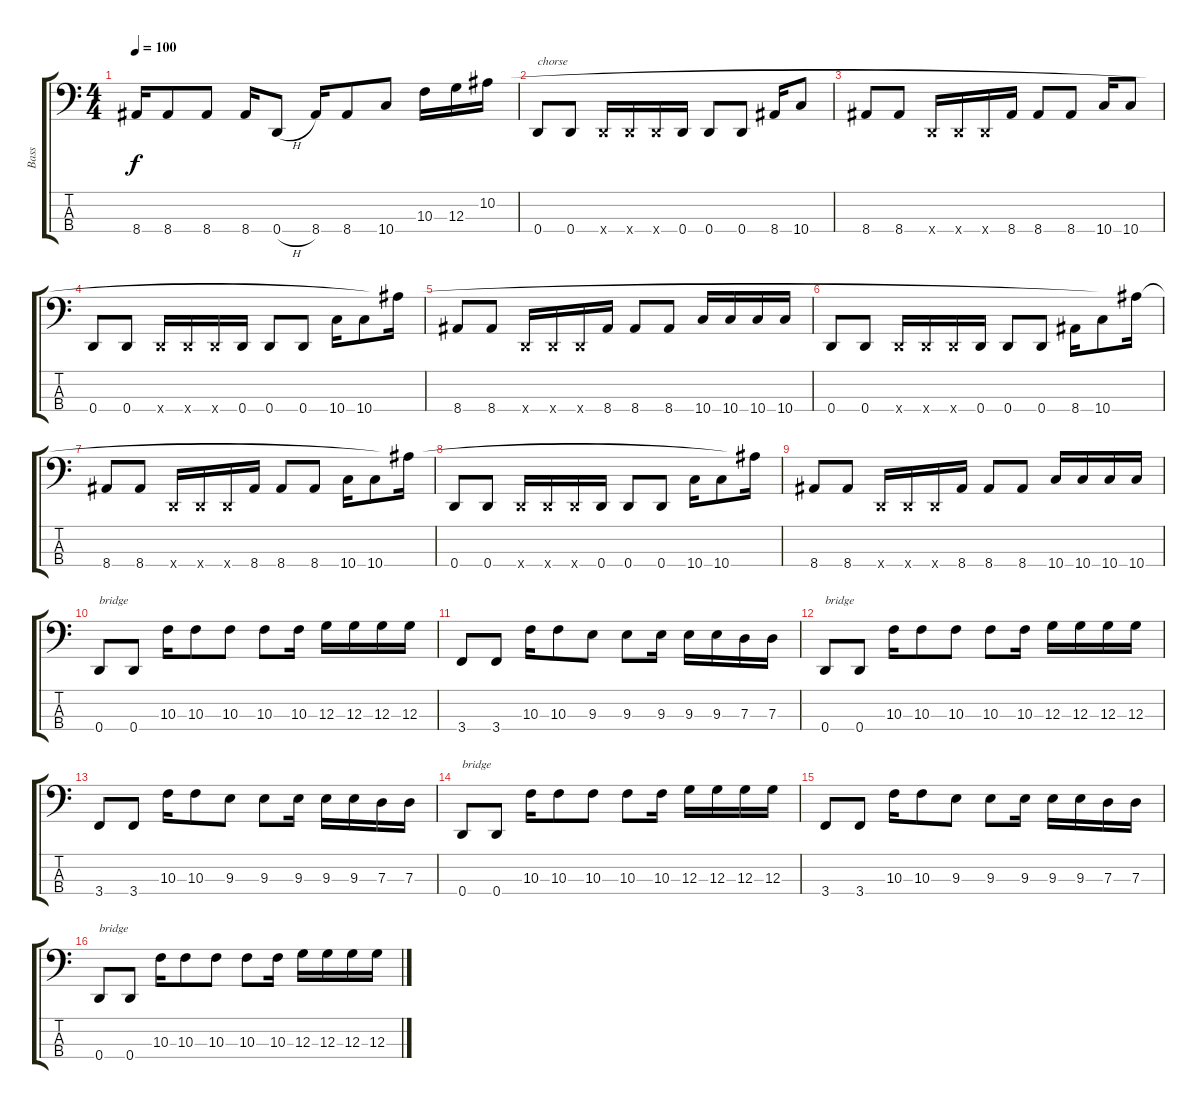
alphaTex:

\track ("Bass" "Bass") {instrument electricbassfinger}
\staff {score tabs}
\tuning (F2 C2 G1 D1) {hide}
\ts (4 4)
\tempo 100
\clef f4
\ks c
8.4.16{dy f} 8.4.8 8.4.8 8.4.16 0.4{h}.8 8.4.16 8.4.8 10.4.8 10.3.16 12.3.16 10.2.16 |
0.4.8{txt "chorse"} 0.4.8 0.4{x}.16 0.4{x}.16 0.4{x}.16 0.4.16 0.4.8 0.4.8 8.4.16 10.4.8 |
8.4.8 8.4.8 0.4{x}.16 0.4{x}.16 0.4{x}.16 8.4.16 8.4.8 8.4.8 10.4.16 10.4.8 |
0.4.8 0.4.8 0.4{x}.16 0.4{x}.16 0.4{x}.16 0.4.16 0.4.8 0.4.8 10.4.16 10.4.8 10.2{t}.16 |
8.4.8 8.4.8 0.4{x}.16 0.4{x}.16 0.4{x}.16 8.4.16 8.4.8 8.4.8 10.4.16 10.4.16 10.4.16 10.4.16 |
0.4.8 0.4.8 0.4{x}.16 0.4{x}.16 0.4{x}.16 0.4.16 0.4.8 0.4.8 8.4.16 10.4.8 10.2{t}.16 |
8.4.8 8.4.8 0.4{x}.16 0.4{x}.16 0.4{x}.16 8.4.16 8.4.8 8.4.8 10.4.16 10.4.8 10.2{t}.16 |
0.4.8 0.4.8 0.4{x}.16 0.4{x}.16 0.4{x}.16 0.4.16 0.4.8 0.4.8 10.4.16 10.4.8 10.2{t}.16 |
8.4.8 8.4.8 0.4{x}.16 0.4{x}.16 0.4{x}.16 8.4.16 8.4.8 8.4.8 10.4.16 10.4.16 10.4.16 10.4.16 |
0.4.8{txt "bridge"} 0.4.8 10.3.16 10.3.8 10.3.8 10.3.8 10.3.16 12.3.16 12.3.16 12.3.16 12.3.16 |
3.4.8 3.4.8 10.3.16 10.3.8 9.3.8 9.3.8 9.3.16 9.3.16 9.3.16 7.3.16 7.3.16 |
0.4.8{txt "bridge"} 0.4.8 10.3.16 10.3.8 10.3.8 10.3.8 10.3.16 12.3.16 12.3.16 12.3.16 12.3.16 |
3.4.8 3.4.8 10.3.16 10.3.8 9.3.8 9.3.8 9.3.16 9.3.16 9.3.16 7.3.16 7.3.16 |
0.4.8{txt "bridge"} 0.4.8 10.3.16 10.3.8 10.3.8 10.3.8 10.3.16 12.3.16 12.3.16 12.3.16 12.3.16 |
3.4.8 3.4.8 10.3.16 10.3.8 9.3.8 9.3.8 9.3.16 9.3.16 9.3.16 7.3.16 7.3.16 |
0.4.8{txt "bridge"} 0.4.8 10.3.16 10.3.8 10.3.8 10.3.8 10.3.16 12.3.16 12.3.16 12.3.16 12.3.16
